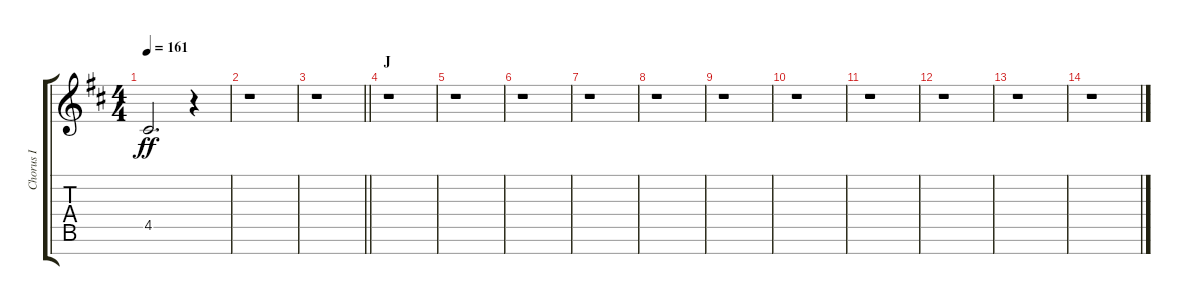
\track ("Chorus I" "Chorus I") {instrument voiceoohs}
\staff {score tabs}
\tuning (E5 B4 G4 D4 A3 E3 B2) {hide}
\ts (4 4)
\tempo 161
\clef g2
\ks d
4.5.2{d dy ff} r.4 |
r.1 |
\barLineRight lightlight
r.1 |
\section ("" "J")
r.1 |
r.1 |
r.1 |
r.1 |
r.1 |
r.1 |
r.1 |
r.1 |
r.1 |
r.1 |
r.1
